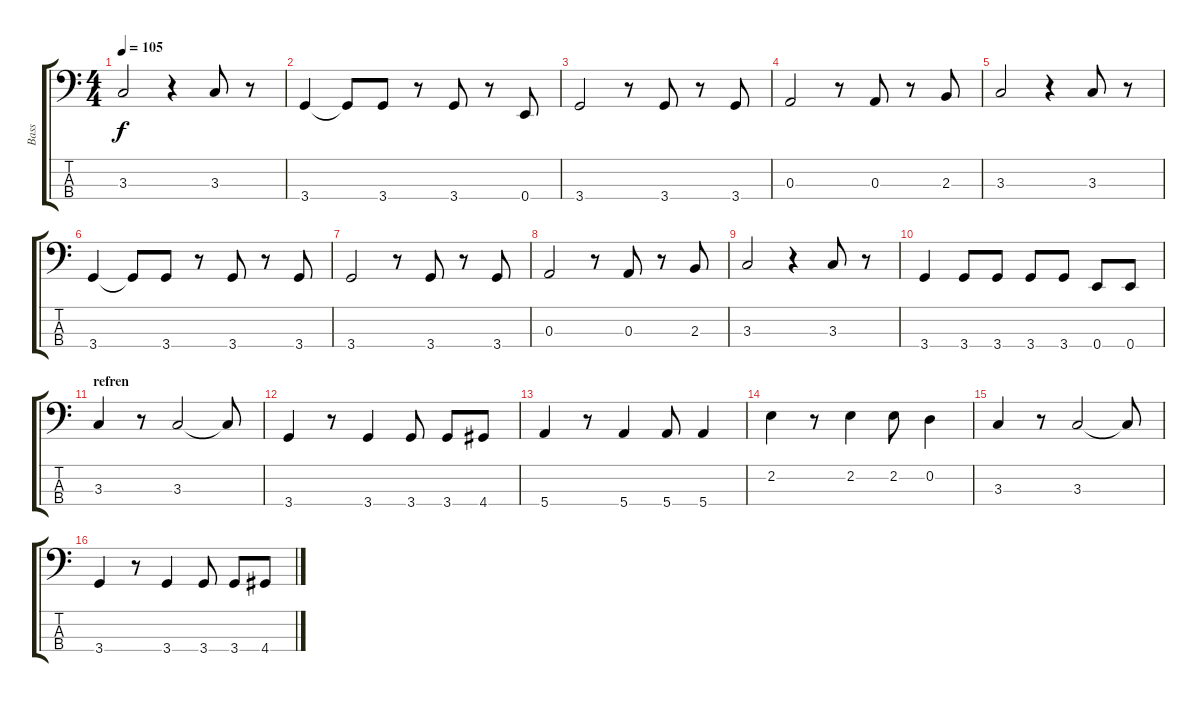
\track ("Bass" "Bass") {instrument electricbassfinger}
\staff {score tabs}
\tuning (G2 D2 A1 E1) {hide}
\ts (4 4)
\tempo 105
\clef f4
\ks c
3.3.2{dy f} r.4 3.3.8 r.8 |
3.4.4 3.4{t}.8 3.4.8 r.8 3.4.8 r.8 0.4.8 |
3.4.2 r.8 3.4.8 r.8 3.4.8 |
0.3.2 r.8 0.3.8 r.8 2.3.8 |
3.3.2 r.4 3.3.8 r.8 |
3.4.4 3.4{t}.8 3.4.8 r.8 3.4.8 r.8 3.4.8 |
3.4.2 r.8 3.4.8 r.8 3.4.8 |
0.3.2 r.8 0.3.8 r.8 2.3.8 |
3.3.2 r.4 3.3.8 r.8 |
3.4.4 3.4.8 3.4.8 3.4.8 3.4.8 0.4.8 0.4.8 |
\section ("" "refren")
3.3.4 r.8 3.3.2 3.3{t}.8 |
3.4.4 r.8 3.4.4 3.4.8 3.4.8 4.4.8 |
5.4.4 r.8 5.4.4 5.4.8 5.4.4 |
2.2.4 r.8 2.2.4 2.2.8 0.2.4 |
3.3.4 r.8 3.3.2 3.3{t}.8 |
3.4.4 r.8 3.4.4 3.4.8 3.4.8 4.4.8
